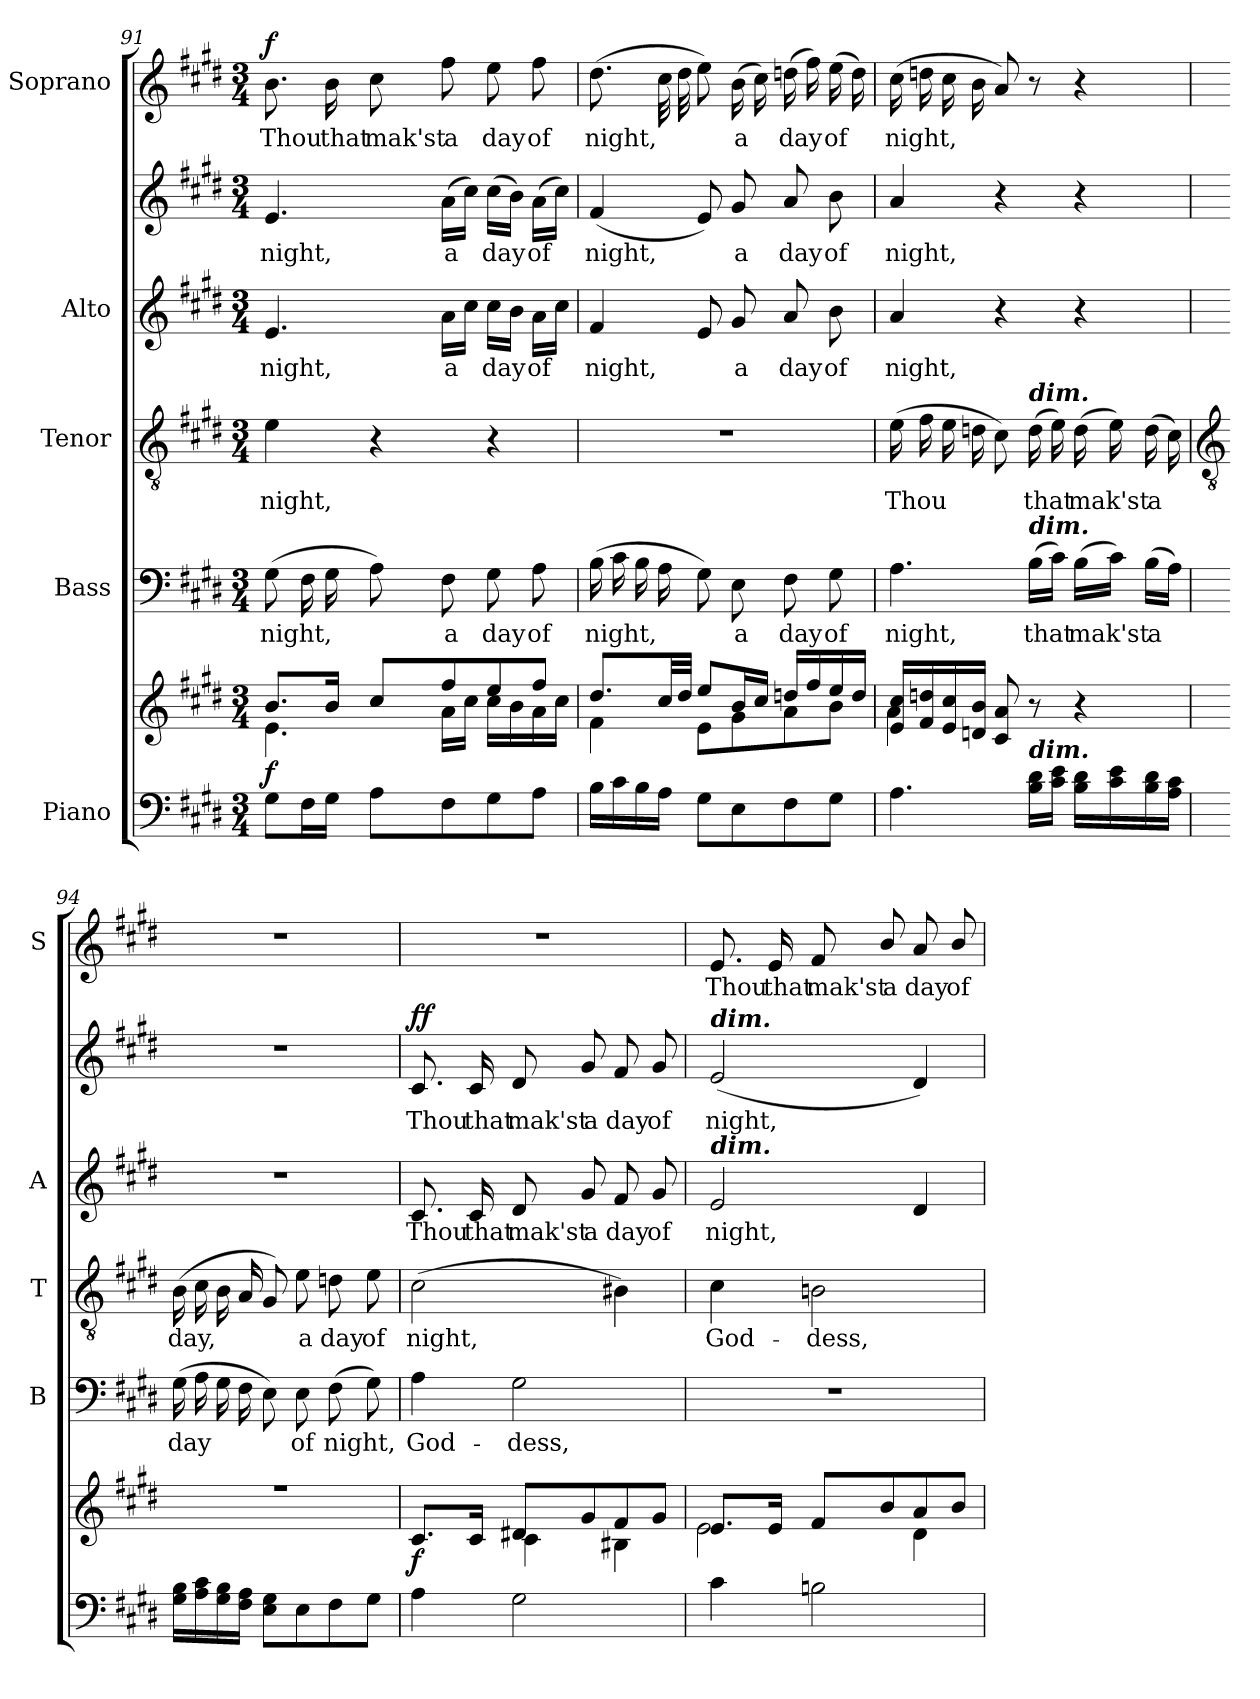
**kern	**kern	**dynam	**kern	**text	**kern	**text	**kern	**text	**kern	**text	**dynam	**kern	**text	**dynam
*part5	*part5	*part5	*part4	*part4	*part3	*part3	*part2	*part2	*part2	*part2	*part2	*part1	*part1	*part1
*staff7	*staff6	*staff6/7	*staff5	*staff5	*staff4	*staff4	*staff3	*staff3	*staff2	*staff2	*staff2/3	*staff1	*staff1	*staff1
*I"Piano	*	*	*I"Bass	*	*I"Tenor	*	*I"Alto	*	*	*	*	*I"Soprano	*	*
*	*	*	*I'B	*	*I'T	*	*I'A	*	*	*	*	*I'S	*	*
!!LO:LB:g=z
*clefF4	*clefG2	*	*clefF4	*	*clefGv2	*	*	*	*clefG2	*	*	*clefG2	*	*
*k[f#c#g#d#]	*k[f#c#g#d#]	*	*k[f#c#g#d#]	*	*k[f#c#g#d#]	*	*k[f#c#g#d#]	*	*k[f#c#g#d#]	*	*	*k[f#c#g#d#]	*	*
*E:	*E:	*	*E:	*	*E:	*	*E:	*	*E:	*	*	*E:	*	*
*M3/4	*M3/4	*	*M3/4	*	*M3/4	*	*M3/4	*	*M3/4	*	*	*M3/4	*	*
=91	=91	=91	=91	=91	=91	=91	=91	=91	=91	=91	=91	=91	=91	=91
*	*^	*	*	*	*	*	*	*	*	*	*	*	*	*
!	!	!	!LO:DY:b	!	!LO:LY:b	!	!LO:LY:b	!	!LO:LY:b	!	!LO:LY:b	!	!	!LO:LY:b	!LO:DY:b
8G#L	8.b/L	4.e\	f	(>8G#L	night,	4e	night,	4.e	night,	4.e	night,	.	8.b	Thou	f
16F#L	.	.	.	16F#L	.	.	.	.	.	.	.	.	.	.	.
!	!	!	!	!	!	!	!	!	!	!	!	!	!	!LO:LY:b	!
16G#JJ	16b/J	.	.	16G#	.	.	.	.	.	.	.	.	16b	that	.
!	!	!	!	!	!	!	!	!	!	!	!	!	!	!LO:LY:b	!
8AL	8cc#/L	.	.	8AJ)	.	4r	.	.	.	.	.	.	8cc#	mak'st	.
!	!	!	!	!	!LO:LY:b	!	!	!	!LO:LY:b	!	!LO:LY:b	!	!	!LO:LY:b	!
8F#	8ff#/	16a\LL	.	8F#	a	.	.	16aLL	a	(>16aLL	a	.	8ff#	a	.
.	.	16cc#\JJ	.	.	.	.	.	16cc#JJ	.	16cc#JJ)	.	.	.	.	.
!	!	!	!	!	!LO:LY:b	!	!	!	!LO:LY:b	!	!LO:LY:b	!	!	!LO:LY:b	!
8G#	8ee/	16cc#\LL	.	8G#	day	4r	.	16cc#LL	day	(>16cc#LL	day	.	8ee	day	.
.	.	16b\	.	.	.	.	.	16bJJ	.	16bJJ)	.	.	.	.	.
!	!	!	!	!	!LO:LY:b	!	!	!	!LO:LY:b	!	!LO:LY:b	!	!	!LO:LY:b	!
8AJ	8ff#/J	16a\	.	8A	of	.	.	16aLL	of	(>16aLL	of	.	8ff#	of	.
.	.	16cc#\JJ	.	.	.	.	.	16cc#JJ	.	16cc#JJ)	.	.	.	.	.
=92	=92	=92	=92	=92	=92	=92	=92	=92	=92	=92	=92	=92	=92	=92	=92
!	!	!	!	!	!LO:LY:b	!LO:N:vis=1	!	!	!LO:LY:b	!	!LO:LY:b	!	!	!LO:LY:b	!
16BLL	8.dd#/L	4f#\	.	(>16BLL	night,	2.r	.	4f#	night,	(<4f#	night,	.	(>8.dd#L	night,	.
16c#	.	.	.	16c#	.	.	.	.	.	.	.	.	.	.	.
16B	.	.	.	16B	.	.	.	.	.	.	.	.	.	.	.
16AJJ	32cc#/LL	.	.	16A	.	.	.	.	.	.	.	.	32cc#LL	.	.
.	32dd#/JJJ	.	.	.	.	.	.	.	.	.	.	.	32dd#	.	.
8G#L	8ee/L	8e\L	.	8G#J)	.	.	.	8e	.	8e)	.	.	8eeJ)	.	.
!	!	!	!	!	!LO:LY:b	!	!	!	!LO:LY:b	!	!LO:LY:b	!	!	!LO:LY:b	!
8E	16b/L	8g#\	.	8E	a	.	.	8g#	a	8g#	a	.	(>16bLL	a	.
.	16cc#/JJ	.	.	.	.	.	.	.	.	.	.	.	16cc#JJ)	.	.
!	!	!	!	!	!LO:LY:b	!	!	!	!LO:LY:b	!	!LO:LY:b	!	!	!LO:LY:b	!
8F#	16ddn/LL	8a\	.	8F#	day	.	.	8a	day	8a	day	.	(>16ddnLL	day	.
.	16ff#/	.	.	.	.	.	.	.	.	.	.	.	16ff#JJ)	.	.
!	!	!	!	!	!LO:LY:b	!	!	!	!LO:LY:b	!	!LO:LY:b	!	!	!LO:LY:b	!
8G#J	16ee/	8b\J	.	8G#	of	.	.	8b	of	8b	of	.	(>16eeLL	of	.
.	16dd/JJ	.	.	.	.	.	.	.	.	.	.	.	16ddJJ)	.	.
=93	=93	=93	=93	=93	=93	=93	=93	=93	=93	=93	=93	=93	=93	=93	=93
!	!	!	!	!	!LO:LY:b	!	!LO:LY:b	!	!LO:LY:b	!	!LO:LY:b	!	!	!LO:LY:b	!
4.A	16e/ 16cc#/LL	4a\	.	4.A	night,	(>16eLL	Thou	4a	night,	4a	night,	.	(>16cc#LL	night,	.
.	16f#/ 16ddn/	.	.	.	.	16f#	.	.	.	.	.	.	16ddn	.	.
.	16e/ 16cc#/	.	.	.	.	16e	.	.	.	.	.	.	16cc#	.	.
.	16dn/ 16b/JJ	.	.	.	.	16dn	.	.	.	.	.	.	16b	.	.
.	8c#/ 8a/	2ryy	.	.	.	8c#J)	.	4r	.	4r	.	.	8aJ)	.	.
!	!	!	!	!	!	!LO:TX:a:Bi:t=dim.	!	!	!	!	!	!	!	!	!
!	!	!	!	!LO:TX:a:Bi:t=dim.	!	!	!	!	!	!	!	!	!	!	!
!LO:TX:a:Bi:t=dim.	!	!	!	!	!	!	!	!	!	!	!	!	!	!	!
!	!	!	!	!	!LO:LY:b	!	!LO:LY:b	!	!	!	!	!	!	!	!
16B 16d#LL	8r	.	.	(>16BLL	that	(>16dLL	that	.	.	.	.	.	8r	.	.
16c# 16eJJ	.	.	.	16c#JJ)	.	16eJJ)	.	.	.	.	.	.	.	.	.
!	!	!	!	!	!LO:LY:b	!	!LO:LY:b	!	!	!	!	!	!	!	!
16B 16d#LL	4r	.	.	(>16BLL	mak'st	(>16dLL	mak'st	4r	.	4r	.	.	4r	.	.
16c# 16e	.	.	.	16c#JJ)	.	16eJJ)	.	.	.	.	.	.	.	.	.
!	!	!	!	!	!LO:LY:b	!	!LO:LY:b	!	!	!	!	!	!	!	!
16B 16d#	.	.	.	(>16BLL	a	(>16dLL	a	.	.	.	.	.	.	.	.
16A 16c#JJ	.	.	.	16AJJ)	.	16c#JJ)	.	.	.	.	.	.	.	.	.
!!LO:LB:g=z
=94	=94	=94	=94	=94	=94	=94	=94	=94	=94	=94	=94	=94	=94	=94	=94
*	*	*	*	*	*	*clefGv2	*	*	*	*	*	*	*	*	*
!	!LO:N:vis=1	!	!	!	!LO:LY:b	!	!LO:LY:b	!LO:N:vis=1	!	!LO:N:vis=1	!	!	!LO:N:vis=1	!	!
16G# 16BLL	2.r	2.ryy	.	(>16G#LL	day	(<16BLL	day,	2.r	.	2.r	.	.	2.r	.	.
16A 16c#	.	.	.	16A	.	16c#	.	.	.	.	.	.	.	.	.
16G# 16B	.	.	.	16G#	.	16B	.	.	.	.	.	.	.	.	.
16F# 16AJJ	.	.	.	16F#	.	16A	.	.	.	.	.	.	.	.	.
8E 8G#L	.	.	.	8EJ)	.	8G#J)	.	.	.	.	.	.	.	.	.
!	!	!	!	!	!LO:LY:b	!	!LO:LY:b	!	!	!	!	!	!	!	!
8E	.	.	.	8E	of	8e	a	.	.	.	.	.	.	.	.
!	!	!	!	!	!LO:LY:b	!	!LO:LY:b	!	!	!	!	!	!	!	!
8F#	.	.	.	(>8F#L	night,	8dn	day	.	.	.	.	.	.	.	.
!	!	!	!	!	!	!	!LO:LY:b	!	!	!	!	!	!	!	!
8G#J	.	.	.	8G#J)	.	8e	of	.	.	.	.	.	.	.	.
=95	=95	=95	=95	=95	=95	=95	=95	=95	=95	=95	=95	=95	=95	=95	=95
!	!	!	!LO:DY:b	!	!LO:LY:b	!	!LO:LY:b	!	!LO:LY:b	!	!LO:LY:b	!LO:DY:b=2	!LO:N:vis=1	!	!
!	!	!	!	!	!	!	!	!	!	!	!	!LO:DY:n=1:b	!	!	!
4A	8.c#L	4ryy	f	4A	God-	(>2c#	night,	8.c#	Thou	8.c#	Thou	f f	2.r	.	.
!	!	!	!	!	!	!	!	!	!LO:LY:b	!	!LO:LY:b	!	!	!	!
.	16c#J	.	.	.	.	.	.	16c#	that	16c#	that	.	.	.	.
!	!	!	!	!	!LO:LY:b	!	!	!	!LO:LY:b	!	!LO:LY:b	!	!	!	!
2G#	8d#XL	4c#\	.	2G#	-dess,	.	.	8d#	mak'st	8d#	mak'st	.	.	.	.
!	!	!	!	!	!	!	!	!	!LO:LY:b	!	!LO:LY:b	!	!	!	!
.	8g#	.	.	.	.	.	.	8g#	a	8g#	a	.	.	.	.
!	!	!	!	!	!	!	!	!	!LO:LY:b	!	!LO:LY:b	!	!	!	!
.	8f#	4B#X\	.	.	.	4B#X)	.	8f#	day	8f#	day	.	.	.	.
!	!	!	!	!	!	!	!	!	!LO:LY:b	!	!LO:LY:b	!	!	!	!
.	8g#J	.	.	.	.	.	.	8g#	of	8g#	of	.	.	.	.
=96	=96	=96	=96	=96	=96	=96	=96	=96	=96	=96	=96	=96	=96	=96	=96
!	!	!	!	!	!	!	!	!	!	!LO:TX:a:Bi:t=dim.	!	!	!	!	!
!	!	!	!	!	!	!	!	!LO:TX:a:Bi:t=dim.	!	!	!	!	!	!	!
!	!	!	!	!LO:N:vis=1	!	!	!LO:LY:b	!	!LO:LY:b	!	!LO:LY:b	!	!	!LO:LY:b	!
4c#	8.eL	2e\	.	2.r	.	4c#	God-	2e	night,	(<2e	night,	.	8.e	Thou	.
!	!	!	!	!	!	!	!	!	!	!	!	!	!	!LO:LY:b	!
.	16eJ	.	.	.	.	.	.	.	.	.	.	.	16e	that	.
!	!	!	!	!	!	!	!LO:LY:b	!	!	!	!	!	!	!LO:LY:b	!
2Bn	8f#L	.	.	.	.	2Bn	-dess,	.	.	.	.	.	8f#	mak'st	.
!	!	!	!	!	!	!	!	!	!	!	!	!	!	!LO:LY:b	!
.	8b	.	.	.	.	.	.	.	.	.	.	.	8b/	a	.
!	!	!	!	!	!	!	!	!	!	!	!	!	!	!LO:LY:b	!
.	8a	4d#\	.	.	.	.	.	4d#	.	4d#)	.	.	8a	day	.
!	!	!	!	!	!	!	!	!	!	!	!	!	!	!LO:LY:b	!
.	8bJ	.	.	.	.	.	.	.	.	.	.	.	8b/	of	.
*	*v	*v	*	*	*	*	*	*	*	*	*	*	*	*	*
=	=	=	=	=	=	=	=	=	=	=	=	=	=	=
*-	*-	*-	*-	*-	*-	*-	*-	*-	*-	*-	*-	*-	*-	*-
